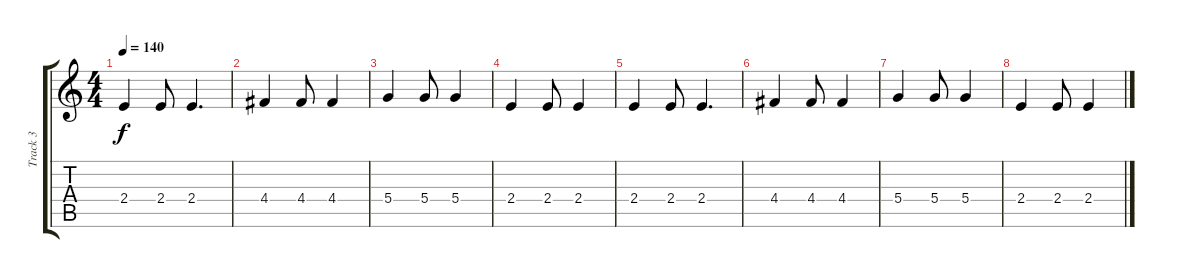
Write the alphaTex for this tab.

\track ("Track 3" "Track 3") {instrument electricbassfinger}
\staff {score tabs}
\tuning (E4 B3 G3 D3 A2 E2) {hide}
\ts (4 4)
\tempo 140
\clef g2
\ks c
2.4.4{dy f} 2.4.8 2.4.4{d} |
4.4.4 4.4.8 4.4.4 |
5.4.4 5.4.8 5.4.4 |
2.4.4 2.4.8 2.4.4 |
2.4.4 2.4.8 2.4.4{d} |
4.4.4 4.4.8 4.4.4 |
5.4.4 5.4.8 5.4.4 |
2.4.4 2.4.8 2.4.4
